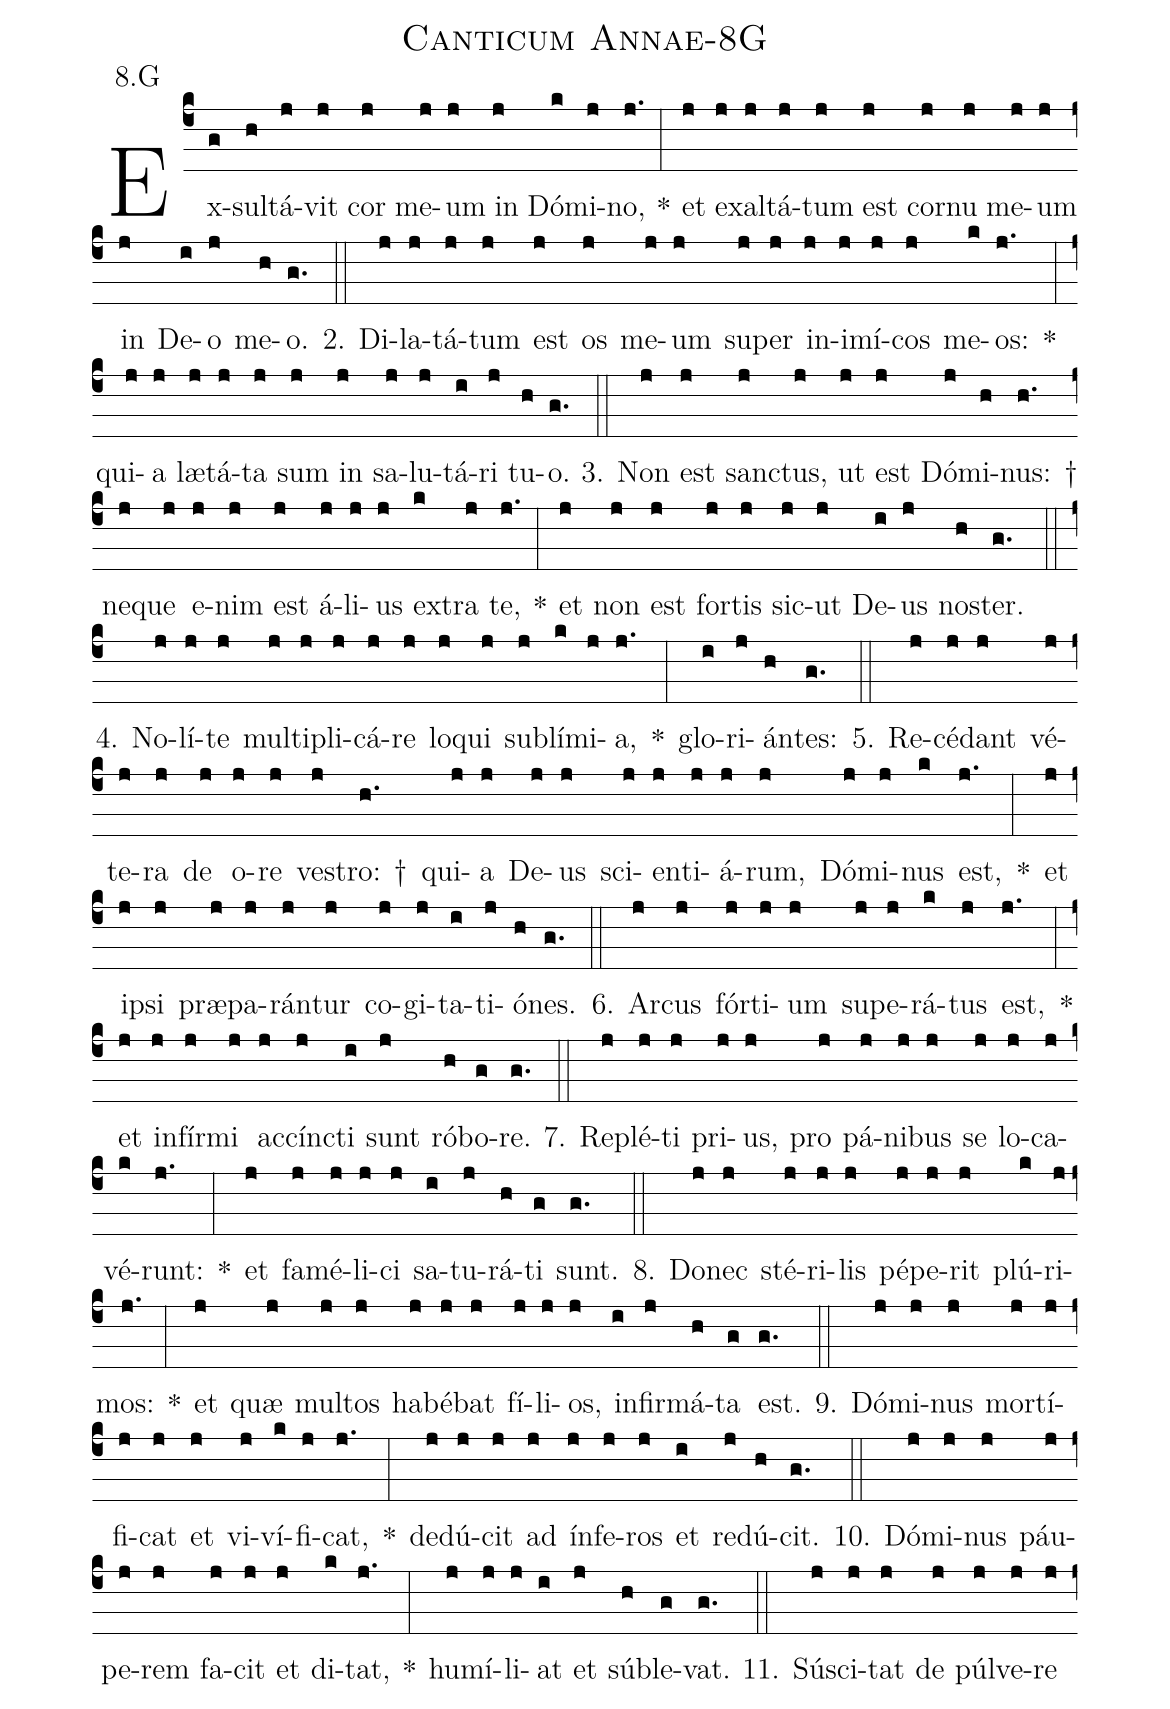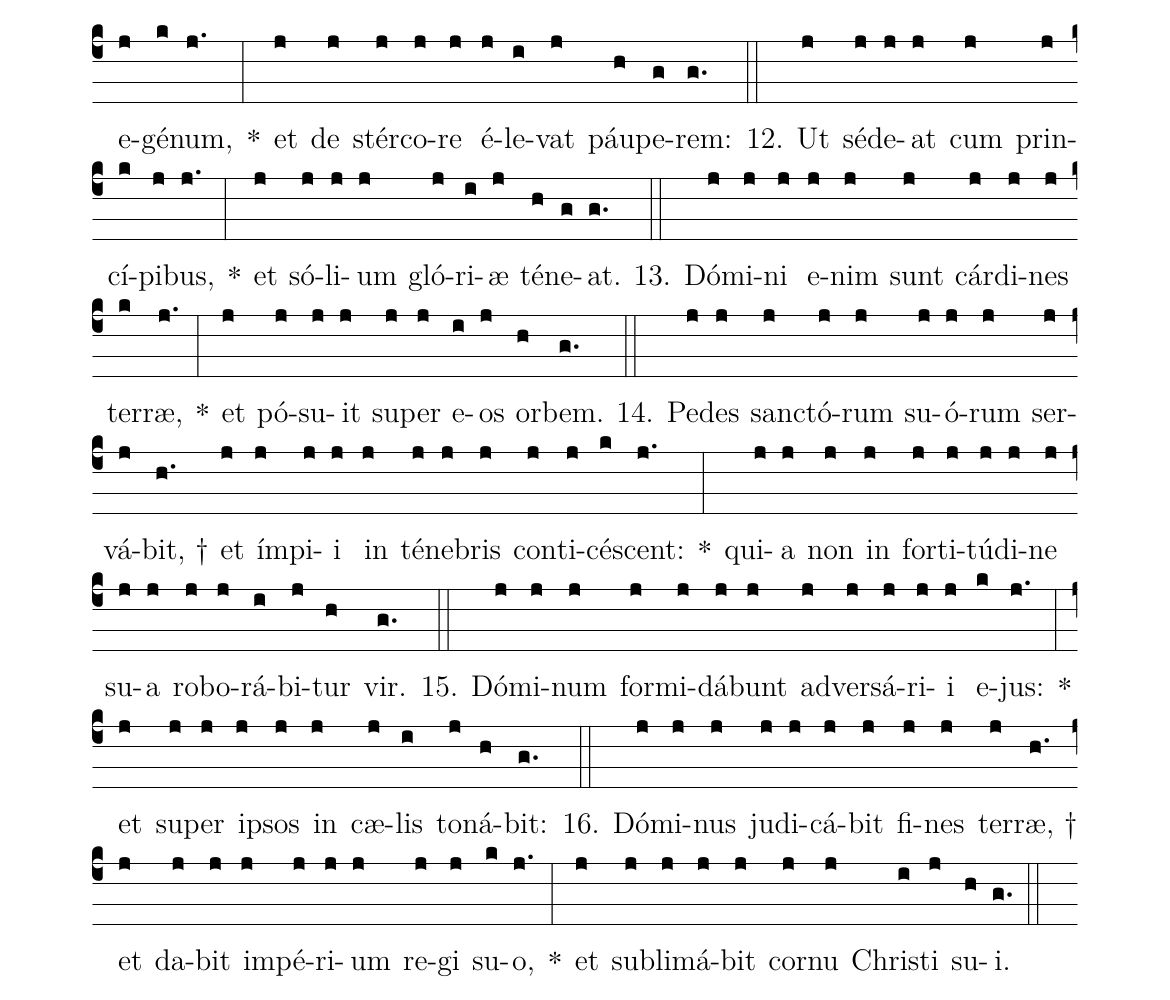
name: Canticum Annae-8G;
annotation: 8.G;
%%
(c4)Ex(g)sul(h)tá(j)vit(j) cor(j) me(j)um(j) in(j) Dó(k)mi(j)no,(j.) *(:) et(j) ex(j)al(j)tá(j)tum(j) est(j) cor(j)nu(j) me(j)um(j) in(j) De(i)o(j) me(h)o.(g.) (::)
2. Di(j)la(j)tá(j)tum(j) est(j) os(j) me(j)um(j) su(j)per(j) in(j)i(j)mí(j)cos(j) me(k)os:(j.) *(:) qui(j)a(j) læ(j)tá(j)ta(j) sum(j) in(j) sa(j)lu(j)tá(i)ri(j) tu(h)o.(g.) (::)
3. Non(j) est(j) sanc(j)tus,(j) ut(j) est(j) Dó(j)mi(h)nus: †(h.) ne(j)que(j) e(j)nim(j) est(j) á(j)li(j)us(j) ex(k)tra(j) te,(j.) *(:) et(j) non(j) est(j) for(j)tis(j) sic(j)ut(j) De(i)us(j) nos(h)ter.(g.) (::)
4. No(j)lí(j)te(j) mul(j)ti(j)pli(j)cá(j)re(j) lo(j)qui(j) sub(j)lí(k)mi(j)a,(j.) *(:) glo(i)ri(j)án(h)tes:(g.) (::)
5. Re(j)cé(j)dant(j) vé(j)te(j)ra(j) de(j) o(j)re(j) ves(j)tro: †(h.) qui(j)a(j) De(j)us(j) sci(j)en(j)ti(j)á(j)rum,(j) Dó(j)mi(j)nus(k) est,(j.) *(:) et(j) ip(j)si(j) præ(j)pa(j)rán(j)tur(j) co(j)gi(j)ta(i)ti(j)ó(h)nes.(g.) (::)
6. Ar(j)cus(j) fór(j)ti(j)um(j) su(j)pe(j)rá(k)tus(j) est,(j.) *(:) et(j) in(j)fír(j)mi(j) ac(j)cínc(j)ti(i) sunt(j) ró(h)bo(g)re.(g.) (::)
7. Re(j)plé(j)ti(j) pri(j)us,(j) pro(j) pá(j)ni(j)bus(j) se(j) lo(j)ca(j)vé(k)runt:(j.) *(:) et(j) fa(j)mé(j)li(j)ci(j) sa(i)tu(j)rá(h)ti(g) sunt.(g.) (::)
8. Do(j)nec(j) sté(j)ri(j)lis(j) pé(j)pe(j)rit(j) plú(k)ri(j)mos:(j.) *(:) et(j) quæ(j) mul(j)tos(j) ha(j)bé(j)bat(j) fí(j)li(j)os,(j) in(i)fir(j)má(h)ta(g) est.(g.) (::)
9. Dó(j)mi(j)nus(j) mor(j)tí(j)fi(j)cat(j) et(j) vi(j)ví(k)fi(j)cat,(j.) *(:) de(j)dú(j)cit(j) ad(j) ín(j)fe(j)ros(j) et(i) re(j)dú(h)cit.(g.) (::)
10. Dó(j)mi(j)nus(j) páu(j)pe(j)rem(j) fa(j)cit(j) et(j) di(k)tat,(j.) *(:) hu(j)mí(j)li(j)at(i) et(j) súb(h)le(g)vat.(g.) (::)
11. Sú(j)sci(j)tat(j) de(j) púl(j)ve(j)re(j) e(j)gé(k)num,(j.) *(:) et(j) de(j) stér(j)co(j)re(j) é(j)le(i)vat(j) páu(h)pe(g)rem:(g.) (::)
12. Ut(j) sé(j)de(j)at(j) cum(j) prin(j)cí(k)pi(j)bus,(j.) *(:) et(j) só(j)li(j)um(j) gló(j)ri(i)æ(j) té(h)ne(g)at.(g.) (::)
13. Dó(j)mi(j)ni(j) e(j)nim(j) sunt(j) cár(j)di(j)nes(j) ter(k)ræ,(j.) *(:) et(j) pó(j)su(j)it(j) su(j)per(j) e(i)os(j) or(h)bem.(g.) (::)
14. Pe(j)des(j) sanc(j)tó(j)rum(j) su(j)ó(j)rum(j) ser(j)vá(j)bit, †(h.) et(j) ím(j)pi(j)i(j) in(j) té(j)ne(j)bris(j) con(j)ti(j)cé(k)scent:(j.) *(:) qui(j)a(j) non(j) in(j) for(j)ti(j)tú(j)di(j)ne(j) su(j)a(j) ro(j)bo(j)rá(i)bi(j)tur(h) vir.(g.) (::)
15. Dó(j)mi(j)num(j) for(j)mi(j)dá(j)bunt(j) ad(j)ver(j)sá(j)ri(j)i(j) e(k)jus:(j.) *(:) et(j) su(j)per(j) ip(j)sos(j) in(j) cæ(j)lis(i) to(j)ná(h)bit:(g.) (::)
16. Dó(j)mi(j)nus(j) ju(j)di(j)cá(j)bit(j) fi(j)nes(j) ter(j)ræ, †(h.) et(j) da(j)bit(j) im(j)pé(j)ri(j)um(j) re(j)gi(j) su(k)o,(j.) *(:) et(j) sub(j)li(j)má(j)bit(j) cor(j)nu(j) Chris(i)ti(j) su(h)i.(g.) (::)
